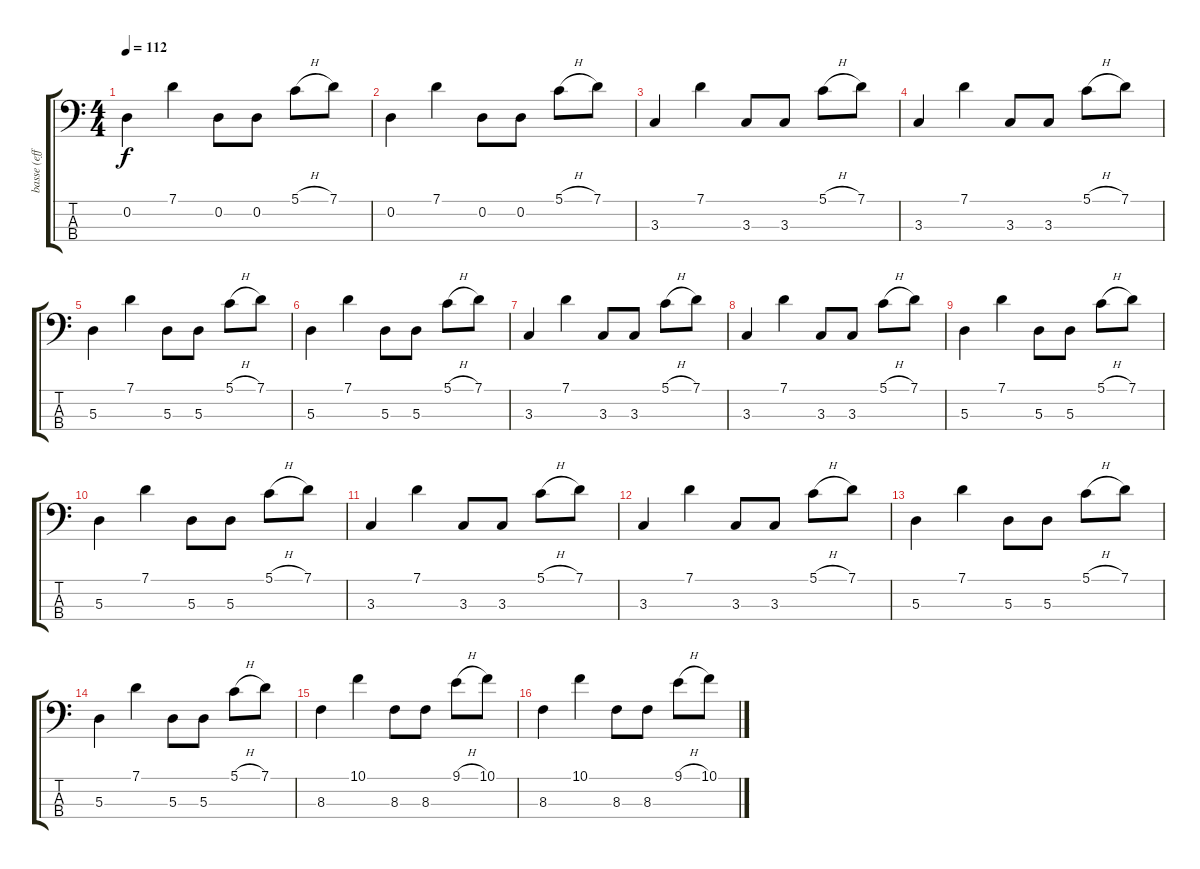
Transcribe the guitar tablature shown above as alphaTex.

\track ("basse (effet talker)" "basse (eff") {instrument electricbassfinger}
\staff {score tabs}
\tuning (G2 D2 A1 D1) {hide}
\ts (4 4)
\tempo 112
\clef f4
\ks c
0.2.4{dy f instrument electricbassfinger} 7.1.4 0.2.8 0.2.8 5.1{h}.8 7.1.8 |
0.2.4 7.1.4 0.2.8 0.2.8 5.1{h}.8 7.1.8 |
3.3.4 7.1.4 3.3.8 3.3.8 5.1{h}.8 7.1.8 |
3.3.4 7.1.4 3.3.8 3.3.8 5.1{h}.8 7.1.8 |
5.3.4 7.1.4 5.3.8 5.3.8 5.1{h}.8 7.1.8 |
5.3.4 7.1.4 5.3.8 5.3.8 5.1{h}.8 7.1.8 |
3.3.4 7.1.4 3.3.8 3.3.8 5.1{h}.8 7.1.8 |
3.3.4 7.1.4 3.3.8 3.3.8 5.1{h}.8 7.1.8 |
5.3.4 7.1.4 5.3.8 5.3.8 5.1{h}.8 7.1.8 |
5.3.4 7.1.4 5.3.8 5.3.8 5.1{h}.8 7.1.8 |
3.3.4 7.1.4 3.3.8 3.3.8 5.1{h}.8 7.1.8 |
3.3.4 7.1.4 3.3.8 3.3.8 5.1{h}.8 7.1.8 |
5.3.4 7.1.4 5.3.8 5.3.8 5.1{h}.8 7.1.8 |
5.3.4 7.1.4 5.3.8 5.3.8 5.1{h}.8 7.1.8 |
8.3.4 10.1.4 8.3.8 8.3.8 9.1{h}.8 10.1.8 |
8.3.4 10.1.4 8.3.8 8.3.8 9.1{h}.8 10.1.8
